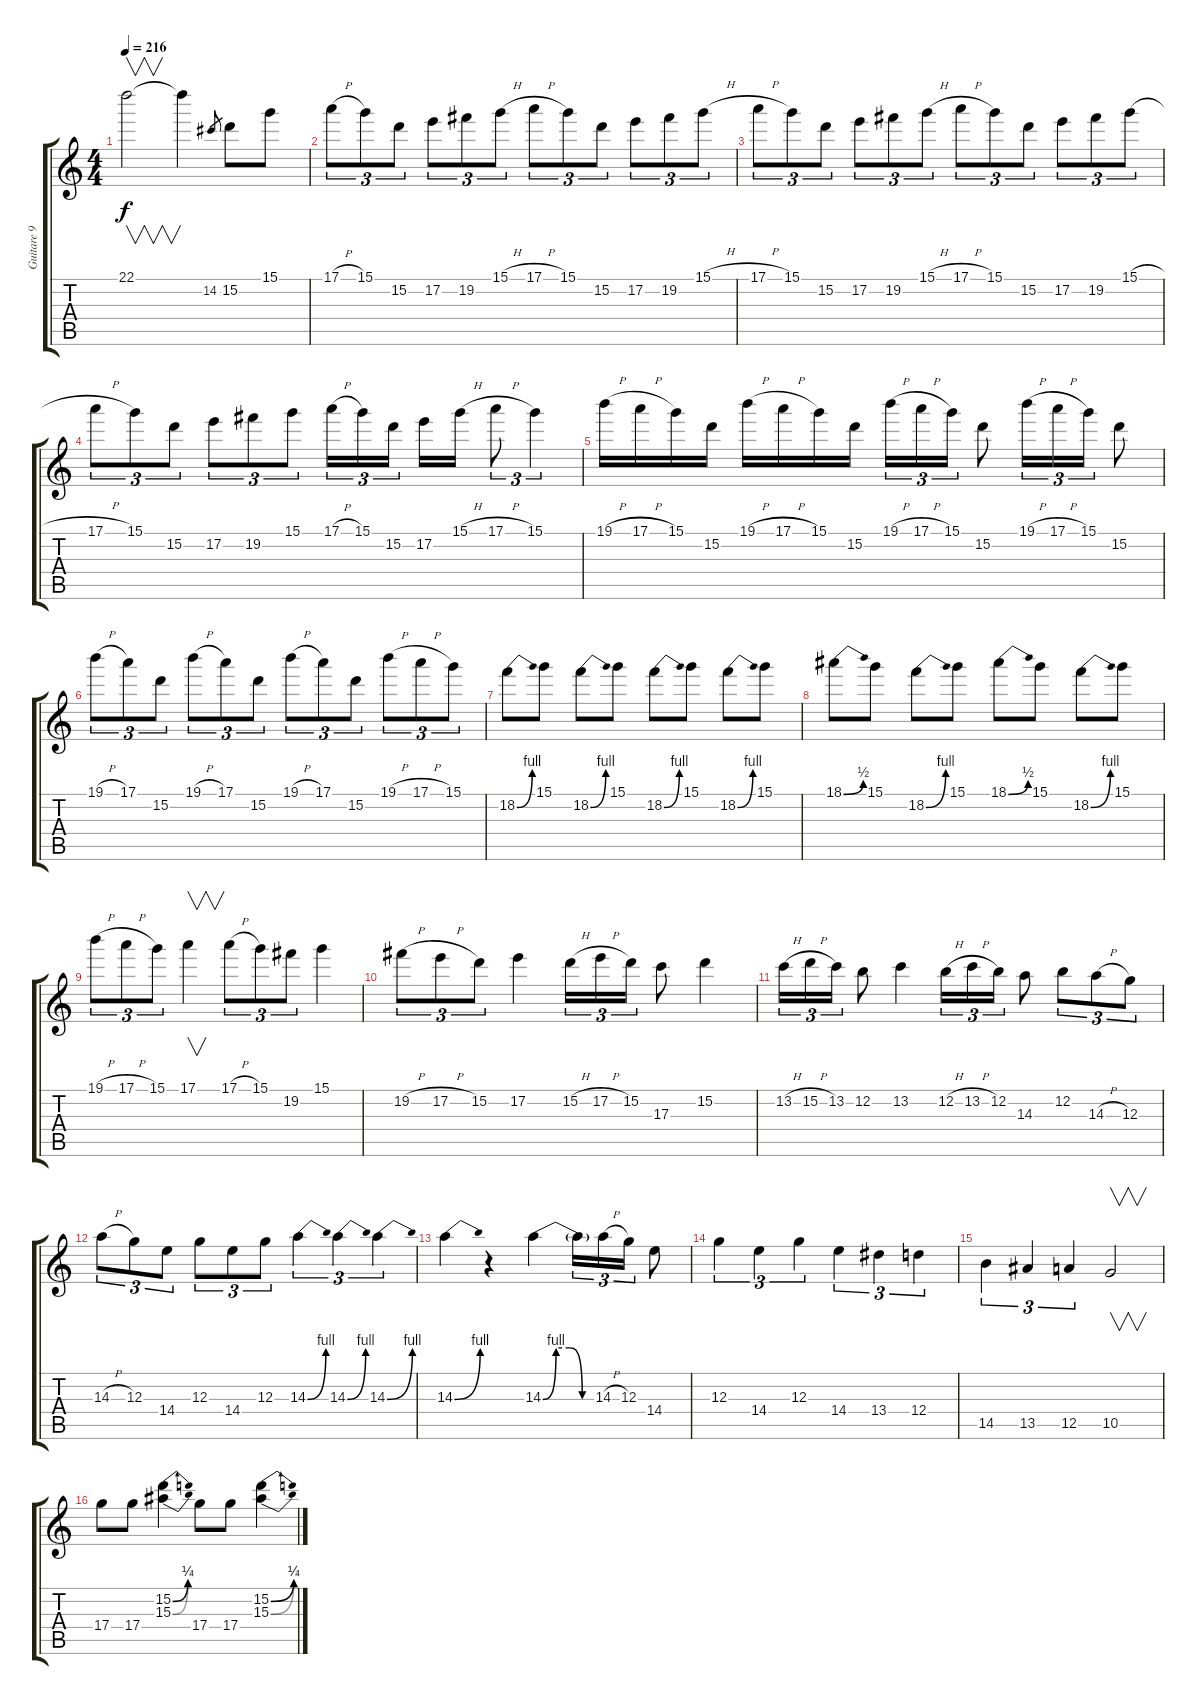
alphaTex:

\track ("Guitare 9 W / Disto" "Guitare 9 ") {instrument distortionguitar}
\staff {score tabs}
\tuning (E4 B3 G3 D3 A2 E2) {hide}
\ts (4 4)
\tempo 216
\clef g2
\ks c
22.1{t}.2{v dy f} 22.1{t}.4 14.2.8{gr} 15.2.8 15.1.8 |
17.1{h}.8{tu (3 2)} 15.1.8{tu (3 2)} 15.2.8{tu (3 2)} 17.2.8{tu (3 2)} 19.2.8{tu (3 2)} 15.1{h}.8{tu (3 2)} 17.1{h}.8{tu (3 2)} 15.1.8{tu (3 2)} 15.2.8{tu (3 2)} 17.2.8{tu (3 2)} 19.2.8{tu (3 2)} 15.1{h}.8{tu (3 2)} |
17.1{h}.8{tu (3 2)} 15.1.8{tu (3 2)} 15.2.8{tu (3 2)} 17.2.8{tu (3 2)} 19.2.8{tu (3 2)} 15.1{h}.8{tu (3 2)} 17.1{h}.8{tu (3 2)} 15.1.8{tu (3 2)} 15.2.8{tu (3 2)} 17.2.8{tu (3 2)} 19.2.8{tu (3 2)} 15.1{h}.8{tu (3 2)} |
17.1{h}.8{tu (3 2)} 15.1.8{tu (3 2)} 15.2.8{tu (3 2)} 17.2.8{tu (3 2)} 19.2.8{tu (3 2)} 15.1.8{tu (3 2)} 17.1{h}.16{tu (3 2)} 15.1.16{tu (3 2)} 15.2.16{tu (3 2)} 17.2.16 15.1{h}.16 17.1{h}.8{tu (3 2)} 15.1.4{tu (3 2)} |
19.1{h}.16 17.1{h}.16 15.1.16 15.2.16 19.1{h}.16 17.1{h}.16 15.1.16 15.2.16 19.1{h}.16{tu (3 2)} 17.1{h}.16{tu (3 2)} 15.1.16{tu (3 2)} 15.2.8 19.1{h}.16{tu (3 2)} 17.1{h}.16{tu (3 2)} 15.1.16{tu (3 2)} 15.2.8 |
19.1{h}.8{tu (3 2)} 17.1.8{tu (3 2)} 15.2.8{tu (3 2)} 19.1{h}.8{tu (3 2)} 17.1.8{tu (3 2)} 15.2.8{tu (3 2)} 19.1{h}.8{tu (3 2)} 17.1.8{tu (3 2)} 15.2.8{tu (3 2)} 19.1{h}.8{tu (3 2)} 17.1{h}.8{tu (3 2)} 15.1.8{tu (3 2)} |
18.2{be (bend 0 0 60 4)}.8 15.1.8 18.2{be (bend 0 0 60 4)}.8 15.1.8 18.2{be (bend 0 0 60 4)}.8 15.1.8 18.2{be (bend 0 0 60 4)}.8 15.1.8 |
18.1{be (bend 0 0 60 2)}.8 15.1.8 18.2{be (bend 0 0 60 4)}.8 15.1.8 18.1{be (bend 0 0 60 2)}.8 15.1.8 18.2{be (bend 0 0 60 4)}.8 15.1.8 |
19.1{h}.8{tu (3 2)} 17.1{h}.8{tu (3 2)} 15.1.8{tu (3 2)} 17.1.4{v} 17.1{h}.8{tu (3 2)} 15.1.8{tu (3 2)} 19.2.8{tu (3 2)} 15.1.4 |
19.2{h}.8{tu (3 2)} 17.2{h}.8{tu (3 2)} 15.2.8{tu (3 2)} 17.2.4 15.2{h}.16{tu (3 2)} 17.2{h}.16{tu (3 2)} 15.2.16{tu (3 2)} 17.3.8 15.2.4 |
13.2{h}.16{tu (3 2)} 15.2{h}.16{tu (3 2)} 13.2.16{tu (3 2)} 12.2.8 13.2.4 12.2{h}.16{tu (3 2)} 13.2{h}.16{tu (3 2)} 12.2.16{tu (3 2)} 14.3.8 12.2.8{tu (3 2)} 14.3{h}.8{tu (3 2)} 12.3.8{tu (3 2)} |
14.3{h}.8{tu (3 2)} 12.3.8{tu (3 2)} 14.4.8{tu (3 2)} 12.3.8{tu (3 2)} 14.4.8{tu (3 2)} 12.3.8{tu (3 2)} 14.3{be (bend 0 0 60 4)}.4{tu (3 2)} 14.3{be (bend 0 0 60 4)}.4{tu (3 2)} 14.3{be (bend 0 0 60 4)}.4{tu (3 2)} |
14.3{be (bend 0 0 60 4)}.4 r.4 14.3{be (custom 0 0 15 4 30 4 45 0 60 0)}.4 14.3{t}.16{tu (3 2)} 14.3{h}.16{tu (3 2)} 12.3.16{tu (3 2)} 14.4.8 |
12.3.4{tu (3 2)} 14.4.4{tu (3 2)} 12.3.4{tu (3 2)} 14.4.4{tu (3 2)} 13.4.4{tu (3 2)} 12.4.4{tu (3 2)} |
14.5.4{tu (3 2)} 13.5.4{tu (3 2)} 12.5.4{tu (3 2)} 10.5.2{v} |
17.4.8 17.4.8 (15.2{be (bend 0 0 60 1)} 15.3{be (bend 0 0 60 2)}).4 17.4.8 17.4.8 (15.2{be (bend 0 0 60 1)} 15.3{be (bend 0 0 60 2)}).4
